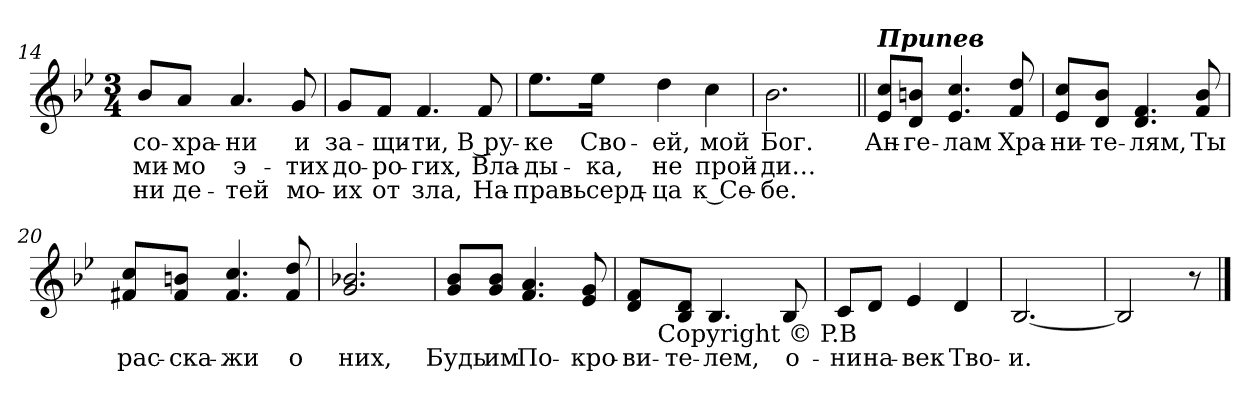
**kern	**text	**text	**text
*part1	*part1	*part1	*part1
*staff1	*staff1	*staff1	*staff1
*clefG2	*	*	*
*k[b-e-]	*	*	*
*B-:	*	*	*
*M3/4	*	*	*
=14	=14	=14	=14
!	!LO:LY:b:color=#000000	!LO:LY:b:color=#000000	!LO:LY:b:color=#000000
8b-i/L	со-	ми-	-ни
!	!LO:LY:b:color=#000000	!LO:LY:b:color=#000000	!LO:LY:b:color=#000000
8ai/J	-хра-	-мо	де-
!	!LO:LY:b:color=#000000	!LO:LY:b:color=#000000	!LO:LY:b:color=#000000
4.ai/	-ни	э-	-тей
!	!LO:LY:b:color=#000000	!LO:LY:b:color=#000000	!LO:LY:b:color=#000000
8gi/	и	-тих	мо-
=15	=15	=15	=15
!	!LO:LY:b:color=#000000	!LO:LY:b:color=#000000	!LO:LY:b:color=#000000
8gi/L	за-	до-	-их
!	!LO:LY:b:color=#000000	!LO:LY:b:color=#000000	!LO:LY:b:color=#000000
8fi/J	-щи-	-ро-	от
!	!LO:LY:b:color=#000000	!LO:LY:b:color=#000000	!LO:LY:b:color=#000000
4.fi/	-ти,	-гих,	зла,
!	!LO:LY:b:color=#000000	!LO:LY:b:color=#000000	!LO:LY:b:color=#000000
8fi/	В ру-	Вла-	На-
!!LO:LB:g=z
=16	=16	=16	=16
!	!LO:LY:b:color=#000000	!LO:LY:b:color=#000000	!LO:LY:b:color=#000000
8.ee-i\L	-ке	-ды-	-правь
!	!LO:LY:b:color=#000000	!LO:LY:b:color=#000000	!LO:LY:b:color=#000000
16ee-i\Jk	Сво-	-ка,	серд-
!	!LO:LY:b:color=#000000	!LO:LY:b:color=#000000	!LO:LY:b:color=#000000
4ddi\	-ей,	не	-ца
!	!LO:LY:b:color=#000000	!LO:LY:b:color=#000000	!LO:LY:b:color=#000000
4cci\	мой	прой-	к Се-
=17	=17	=17	=17
!	!LO:LY:b:color=#000000	!LO:LY:b:color=#000000	!LO:LY:b:color=#000000
2.b-i\	Бог.	-ди…	-бе.
=18||	=18||	=18||	=18||
!LO:TX:a:Bi:t=Припев	!	!	!
!	!LO:LY:b:color=#000000	!	!
8e-i/ 8cci/L	Ан-	.	.
!	!LO:LY:b:color=#000000	!	!
8di/ 8bni/J	-ге-	.	.
!	!LO:LY:b:color=#000000	!	!
4.e-i/ 4.cci	-лам	.	.
!	!LO:LY:b:color=#000000	!	!
8fi/ 8ddi	Хра-	.	.
=19	=19	=19	=19
!	!LO:LY:b:color=#000000	!	!
8e-i/ 8cci/L	-ни-	.	.
!	!LO:LY:b:color=#000000	!	!
8di/ 8b-i/J	-те-	.	.
!	!LO:LY:b:color=#000000	!	!
4.di/ 4.fi	-лям,	.	.
!	!LO:LY:b:color=#000000	!	!
8fi/ 8b-i	Ты	.	.
=20	=20	=20	=20
!	!LO:LY:b:color=#000000	!	!
8f#Xi/ 8cci/L	рас-	.	.
!	!LO:LY:b:color=#000000	!	!
8f#i/ 8bni/J	-ска-	.	.
!	!LO:LY:b:color=#000000	!	!
4.f#i/ 4.cci	-жи	.	.
!	!LO:LY:b:color=#000000	!	!
8f#i/ 8ddi	о	.	.
!!LO:LB:g=z
=21	=21	=21	=21
!	!LO:LY:b:color=#000000	!	!
2.gi/ 2.b-Xi	них,	.	.
=22	=22	=22	=22
!	!LO:LY:b:color=#000000	!	!
8gi/ 8b-i/L	Будь	.	.
!	!LO:LY:b:color=#000000	!	!
8gi/ 8b-i/J	им	.	.
!	!LO:LY:b:color=#000000	!	!
4.fi/ 4.ai	По-	.	.
!	!LO:LY:b:color=#000000	!	!
8e-i/ 8gi	-кро-	.	.
=23	=23	=23	=23
!	!LO:LY:b:color=#000000	!	!
*^	*	*	*
8di/ 8fi/L	32ryy	-ви-	.	.
.	64ryy	.	.	.
.	128...ryy	.	.	.
!	!LO:TX:b:t=Copyright © P.B	!	!	!
.	2ryy	.	.	.
!	!	!LO:LY:b:color=#000000	!	!
8B-i/ 8di/J	.	-те-	.	.
!	!	!LO:LY:b:color=#000000	!	!
4.B-i/	.	-лем,	.	.
.	8ryy	.	.	.
!	!	!LO:LY:b:color=#000000	!	!
8B-i/	.	о-	.	.
.	16ryy	.	.	.
.	1024ryy	.	.	.
*v	*v	*	*	*
=24	=24	=24	=24
*^	*	*	*
!	!	!LO:LY:b:color=#000000	!	!
*v	*v	*	*	*
8ci/L	-ни	.	.
!	!LO:LY:b:color=#000000	!	!
8di/J	на-	.	.
!	!LO:LY:b:color=#000000	!	!
4e-i/	-век	.	.
!	!LO:LY:b:color=#000000	!	!
4di/	Тво-	.	.
=25	=25	=25	=25
!	!LO:LY:b:color=#000000	!	!
[<2.B-i/	-и.	.	.
=26	=26	=26	=26
2B-i/]	.	.	.
8r	.	.	.
==	==	==	==
*-	*-	*-	*-
